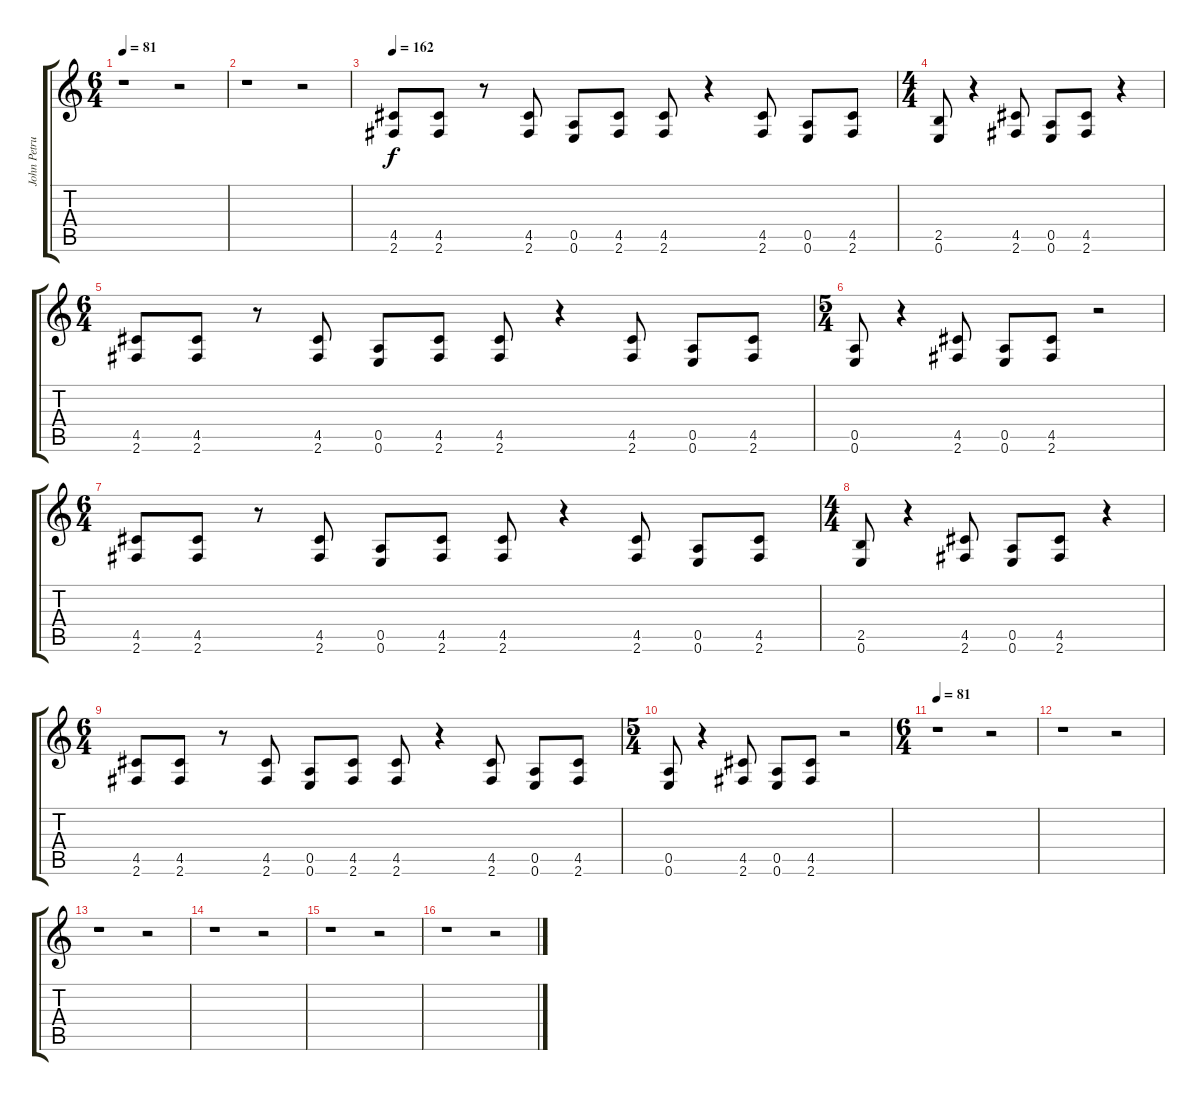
\track ("John Petrucci (muted)" "John Petru") {instrument electricguitarmuted}
\staff {score tabs}
\tuning (E4 B3 G3 D3 A2 E2) {hide}
\ts (6 4)
\tempo 81
\clef g2
\ks c
r.1{dy f} r.2 |
r.1 r.2 |
\tempo 162
(4.5 2.6).8 (4.5 2.6).8 r.8 (4.5 2.6).8 (0.5 0.6).8 (4.5 2.6).8 (4.5 2.6).8 r.4 (4.5 2.6).8 (0.5 0.6).8 (4.5 2.6).8 |
\ts (4 4)
(2.5 0.6).8 r.4 (4.5 2.6).8 (0.5 0.6).8 (4.5 2.6).8 r.4 |
\ts (6 4)
(4.5 2.6).8 (4.5 2.6).8 r.8 (4.5 2.6).8 (0.5 0.6).8 (4.5 2.6).8 (4.5 2.6).8 r.4 (4.5 2.6).8 (0.5 0.6).8 (4.5 2.6).8 |
\ts (5 4)
(0.5 0.6).8 r.4 (4.5 2.6).8 (0.5 0.6).8 (4.5 2.6).8 r.2 |
\ts (6 4)
(4.5 2.6).8 (4.5 2.6).8 r.8 (4.5 2.6).8 (0.5 0.6).8 (4.5 2.6).8 (4.5 2.6).8 r.4 (4.5 2.6).8 (0.5 0.6).8 (4.5 2.6).8 |
\ts (4 4)
(2.5 0.6).8 r.4 (4.5 2.6).8 (0.5 0.6).8 (4.5 2.6).8 r.4 |
\ts (6 4)
(4.5 2.6).8 (4.5 2.6).8 r.8 (4.5 2.6).8 (0.5 0.6).8 (4.5 2.6).8 (4.5 2.6).8 r.4 (4.5 2.6).8 (0.5 0.6).8 (4.5 2.6).8 |
\ts (5 4)
(0.5 0.6).8 r.4 (4.5 2.6).8 (0.5 0.6).8 (4.5 2.6).8 r.2 |
\ts (6 4)
\tempo 81
r.1 r.2 |
r.1 r.2 |
r.1 r.2 |
r.1 r.2 |
r.1 r.2 |
r.1 r.2
